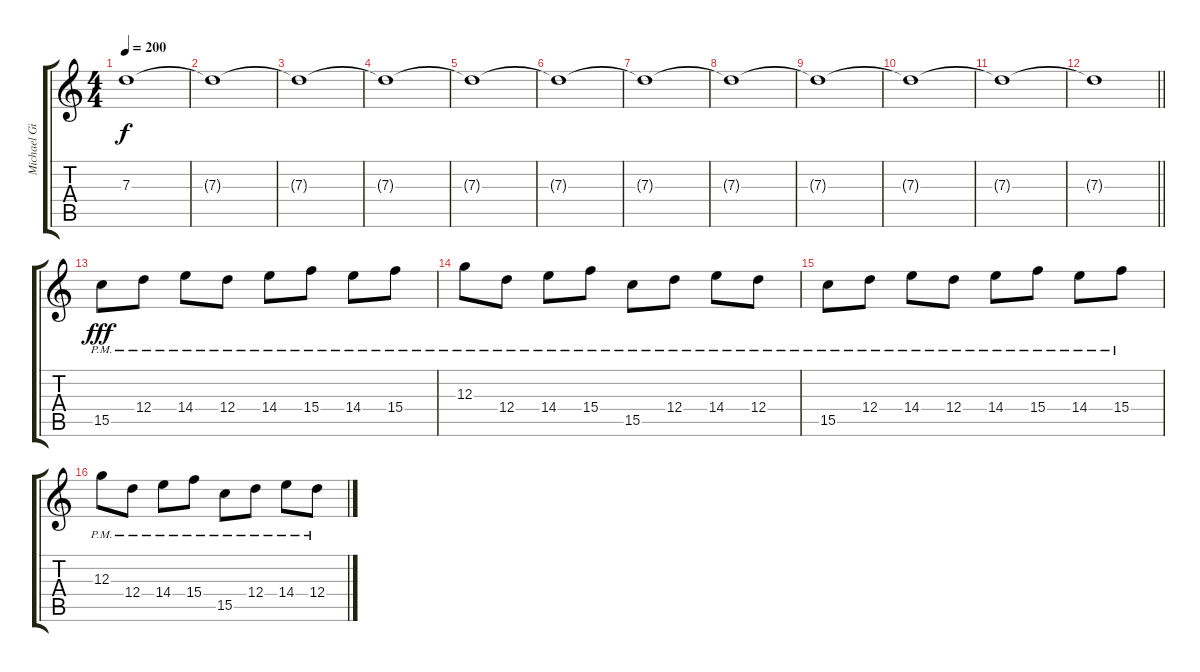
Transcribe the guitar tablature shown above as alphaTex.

\track ("Michael Gilbert" "Michael Gi") {instrument distortionguitar}
\staff {score tabs}
\tuning (E4 B3 G3 D3 A2 E2) {hide}
\ts (4 4)
\tempo 200
\clef g2
\ks c
7.3{t}.1{dy f} |
7.3{t}.1 |
7.3{t}.1 |
7.3{t}.1 |
7.3{t}.1 |
7.3{t}.1 |
7.3{t}.1 |
7.3{t}.1 |
7.3{t}.1 |
7.3{t}.1 |
7.3{t}.1 |
\barLineRight lightlight
7.3{t}.1 |
15.5{pm}.8{dy fff} 12.4{pm}.8 14.4{pm}.8 12.4{pm}.8 14.4{pm}.8 15.4{pm}.8 14.4{pm}.8 15.4{pm}.8 |
12.3{pm}.8 12.4{pm}.8 14.4{pm}.8 15.4{pm}.8 15.5{pm}.8 12.4{pm}.8 14.4{pm}.8 12.4{pm}.8 |
15.5{pm}.8 12.4{pm}.8 14.4{pm}.8 12.4{pm}.8 14.4{pm}.8 15.4{pm}.8 14.4{pm}.8 15.4{pm}.8 |
12.3{pm}.8 12.4{pm}.8 14.4{pm}.8 15.4{pm}.8 15.5{pm}.8 12.4{pm}.8 14.4{pm}.8 12.4{pm}.8
